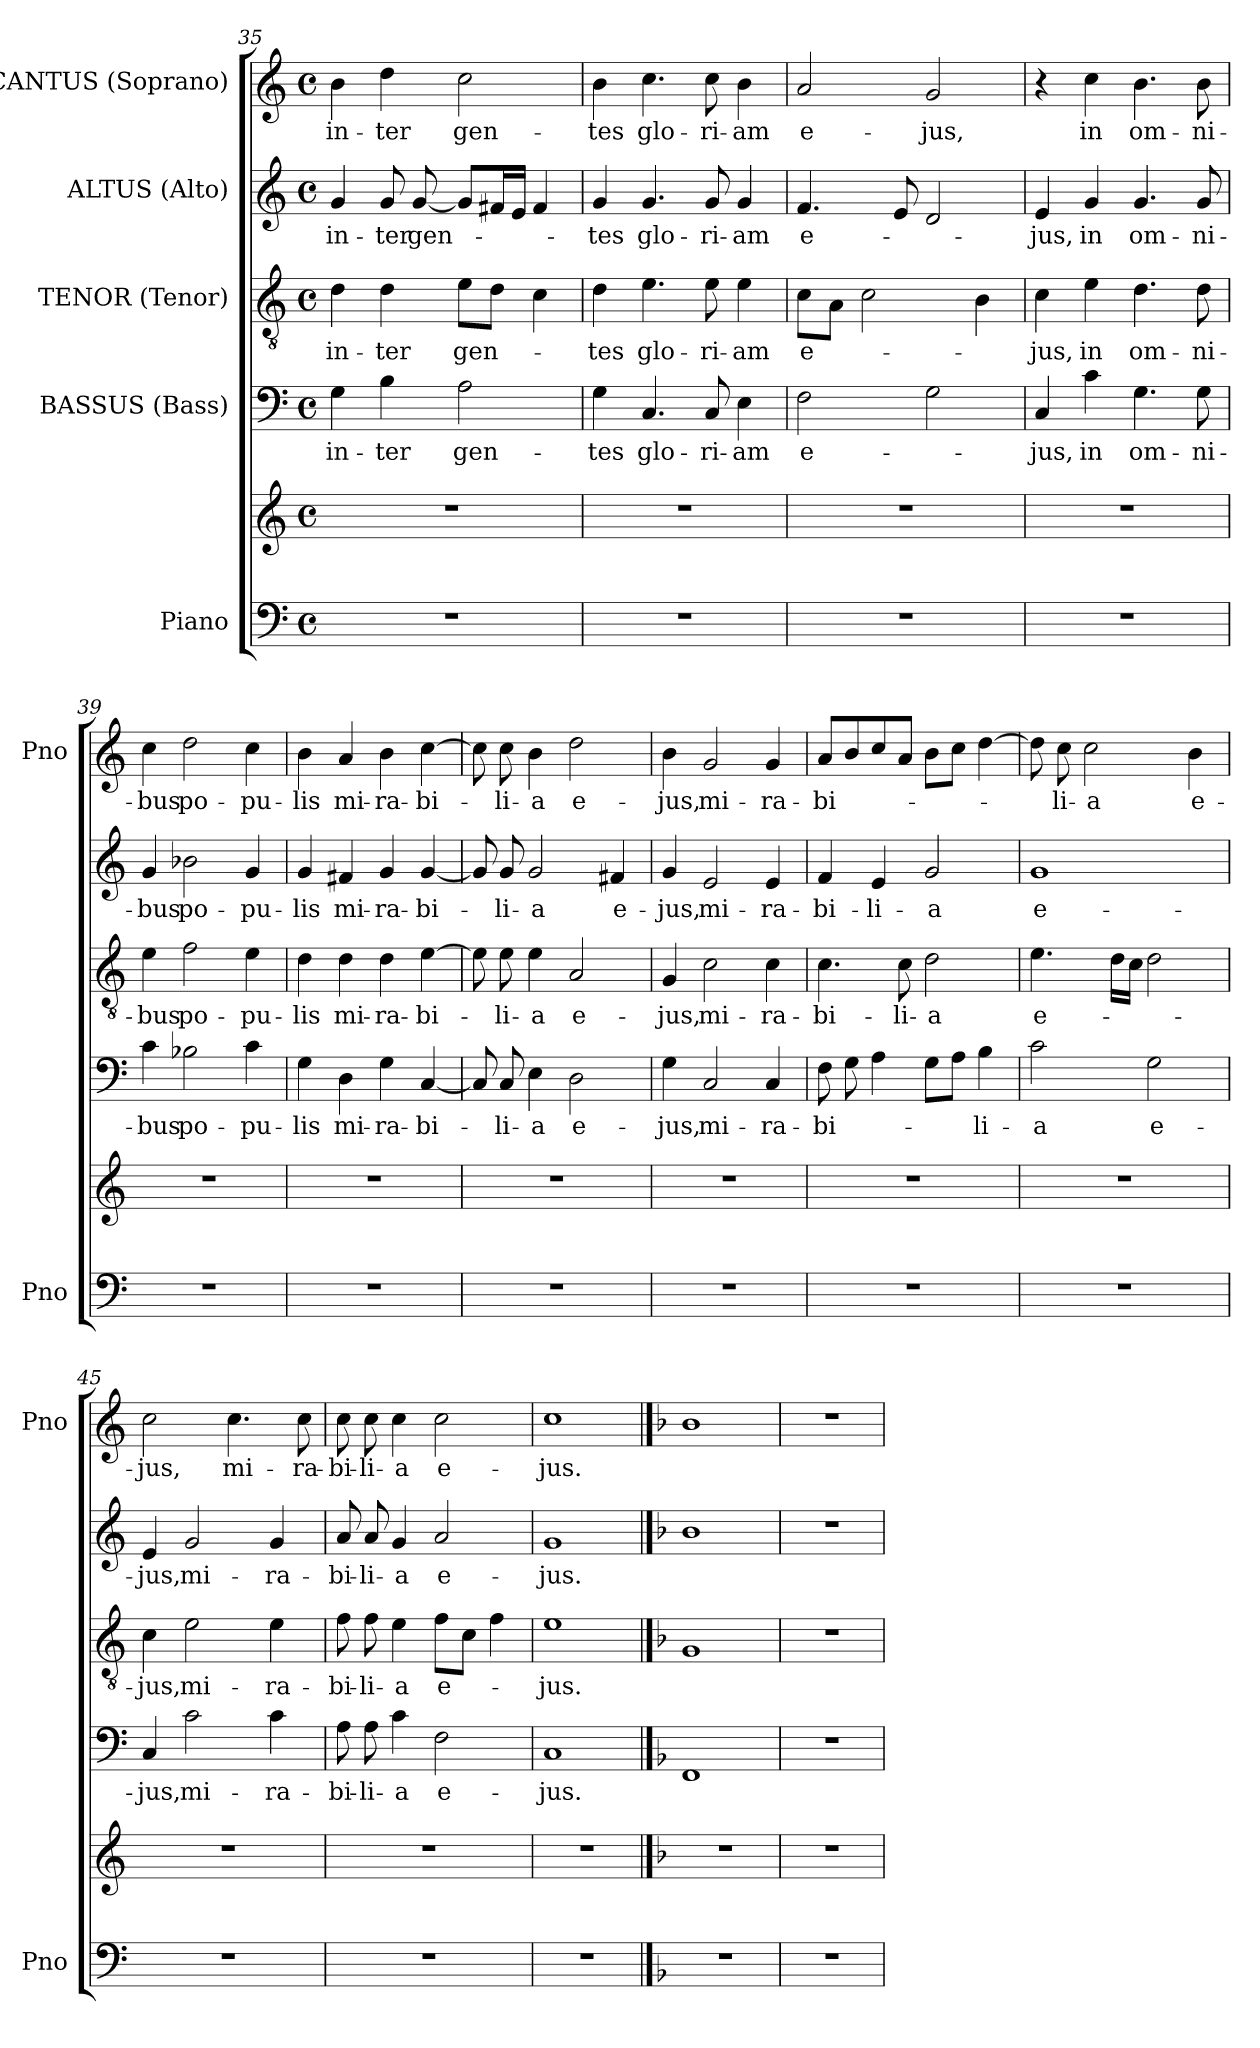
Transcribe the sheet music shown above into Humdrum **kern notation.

**kern	**kern	**kern	**text	**kern	**text	**kern	**text	**kern	**text
*part5	*part5	*part4	*part4	*part3	*part3	*part2	*part2	*part1	*part1
*staff6	*staff5	*staff4	*staff4	*staff3	*staff3	*staff2	*staff2	*staff1	*staff1
*I"Piano	*	*I"BASSUS (Bass)	*	*I"TENOR (Tenor)	*	*I"ALTUS (Alto)	*	*I"CANTUS (Soprano)	*
*I'Pno	*	*	*	*	*	*	*	*I'Pno	*
*clefF4	*clefG2	*clefF4	*	*clefGv2	*	*clefG2	*	*clefG2	*
*k[]	*k[]	*k[]	*	*k[]	*	*k[]	*	*k[]	*
*C:	*C:	*C:	*	*C:	*	*C:	*	*C:	*
*M4/4	*M4/4	*M4/4	*	*M4/4	*	*M4/4	*	*M4/4	*
*met(c)	*met(c)	*met(c)	*	*met(c)	*	*met(c)	*	*met(c)	*
=35	=35	=35	=35	=35	=35	=35	=35	=35	=35
1r	1r	4G\	in-	4d\	in-	4g/	in-	4b\	in-
.	.	4B\	-ter	4d\	-ter	8g/	-ter	4dd\	-ter
.	.	.	.	.	.	[8g/	gen-	.	.
.	.	2A\	gen-	8e\L	gen-	8g/L]	.	2cc\	gen-
.	.	.	.	8d\J	.	16f#X/L	.	.	.
.	.	.	.	.	.	16e/JJ	.	.	.
.	.	.	.	4c\	.	4f#/	.	.	.
=36	=36	=36	=36	=36	=36	=36	=36	=36	=36
1r	1r	4G\	-tes	4d\	-tes	4g/	-tes	4b\	-tes
.	.	4.C/	glo-	4.e\	glo-	4.g/	glo-	4.cc\	glo-
.	.	8C/	-ri-	8e\	-ri-	8g/	-ri-	8cc\	-ri-
.	.	4E\	-am	4e\	-am	4g/	-am	4b\	-am
=37	=37	=37	=37	=37	=37	=37	=37	=37	=37
1r	1r	2F\	e-	8c\L	e-	4.f/	e-	2a/	e-
.	.	.	.	8A\J	.	.	.	.	.
.	.	.	.	2c\	.	.	.	.	.
.	.	.	.	.	.	8e/	.	.	.
.	.	2G\	.	.	.	2d/	.	2g/	-jus,
.	.	.	.	4B\	.	.	.	.	.
=38	=38	=38	=38	=38	=38	=38	=38	=38	=38
1r	1r	4C/	-­jus,	4c\	-­jus,	4e/	-­jus,	4r	.
.	.	4c\	in	4e\	in	4g/	in	4cc\	in
.	.	4.G\	om-	4.d\	om-	4.g/	om-	4.b\	om-
.	.	8G\	-ni-	8d\	-ni-	8g/	-ni-	8b\	-ni-
=39	=39	=39	=39	=39	=39	=39	=39	=39	=39
1r	1r	4c\	-bus	4e\	-bus	4g/	-bus	4cc\	-bus
.	.	2B-X\	po-	2f\	po-	2b-X\	po-	2dd\	po-
.	.	4c\	-pu-	4e\	-pu-	4g/	-pu-	4cc\	-pu-
!!LO:LB:g=z
=40	=40	=40	=40	=40	=40	=40	=40	=40	=40
1r	1r	4G\	-lis	4d\	-lis	4g/	-lis	4b\	-lis
.	.	4D\	mi-	4d\	mi-	4f#X/	mi-	4a/	mi-
.	.	4G\	-ra-	4d\	-ra-	4g/	-ra-	4b\	-ra-
.	.	[4C/	-bi-	[4e\	-bi-	[4g/	-bi-	[4cc\	-bi-
=41	=41	=41	=41	=41	=41	=41	=41	=41	=41
1r	1r	8C/]	.	8e\]	.	8g/]	.	8cc\]	.
.	.	8C/	-li-	8e\	-li-	8g/	-li-	8cc\	-li-
.	.	4E\	-a	4e\	-a	2g/	-a	4b\	-a
.	.	2D\	e-	2A/	e-	.	.	2dd\	e-
.	.	.	.	.	.	4f#X/	e-	.	.
=42	=42	=42	=42	=42	=42	=42	=42	=42	=42
1r	1r	4G\	-jus,	4G/	-jus,	4g/	-jus,	4b\	-jus,
.	.	2C/	mi-	2c\	mi-	2e/	mi-	2g/	mi-
.	.	4C/	-ra-	4c\	-ra-	4e/	-ra-	4g/	-ra-
=43	=43	=43	=43	=43	=43	=43	=43	=43	=43
1r	1r	8F\	-­bi-	4.c\	-­bi-	4f/	-­bi-	8a/L	-­bi-
.	.	8G\	.	.	.	.	.	8b/	.
.	.	4A\	.	.	.	4e/	-li-	8cc/	.
.	.	.	.	8c\	-li-	.	.	8a/J	.
.	.	8G\L	.	2d\	-a	2g/	-a	8b\L	.
.	.	8A\J	.	.	.	.	.	8cc\J	.
.	.	4B\	-li-	.	.	.	.	[4dd\	.
=44	=44	=44	=44	=44	=44	=44	=44	=44	=44
1r	1r	2c\	-a	4.e\	e-	1g	e-	8dd\]	.
.	.	.	.	.	.	.	.	8cc\	-li-
.	.	.	.	.	.	.	.	2cc\	-a
.	.	.	.	16d\LL	.	.	.	.	.
.	.	.	.	16c\JJ	.	.	.	.	.
.	.	2G\	e-	2d\	.	.	.	.	.
.	.	.	.	.	.	.	.	4b\	e-
=45	=45	=45	=45	=45	=45	=45	=45	=45	=45
1r	1r	4C/	-jus,	4c\	-jus,	4e/	-jus,	2cc\	-jus,
.	.	2c\	mi-	2e\	mi-	2g/	mi-	.	.
.	.	.	.	.	.	.	.	4.cc\	mi-
.	.	4c\	-ra-	4e\	-ra-	4g/	-ra-	.	.
.	.	.	.	.	.	.	.	8cc\	-ra-
!!LO:LB:g=z
=46	=46	=46	=46	=46	=46	=46	=46	=46	=46
1r	1r	8A\	-bi-	8f\	-bi-	8a/	-bi-	8cc\	-bi-
.	.	8A\	-li-	8f\	-li-	8a/	-li-	8cc\	-li-
.	.	4c\	-a	4e\	-a	4g/	-a	4cc\	-a
.	.	2F\	e-	8f\L	e-	2a/	e-	2cc\	e-
.	.	.	.	8c\J	.	.	.	.	.
.	.	.	.	4f\	.	.	.	.	.
=47	=47	=47	=47	=47	=47	=47	=47	=47	=47
1r	1r	1C	-jus.	1e	-jus.	1g	-jus.	1cc	-jus.
==48	==48	==48	==48	==48	==48	==48	==48	==48	==48
*k[b-]	*k[b-]	*k[b-]	*	*k[b-]	*	*k[b-]	*	*k[b-]	*
*F:	*F:	*F:	*	*F:	*	*F:	*	*F:	*
1r	1r	1FF	.	1G	.	1b-	.	1b-	.
=49	=49	=49	=49	=49	=49	=49	=49	=49	=49
1r	1r	1r	.	1r	.	1r	.	1r	.
=	=	=	=	=	=	=	=	=	=
*-	*-	*-	*-	*-	*-	*-	*-	*-	*-
